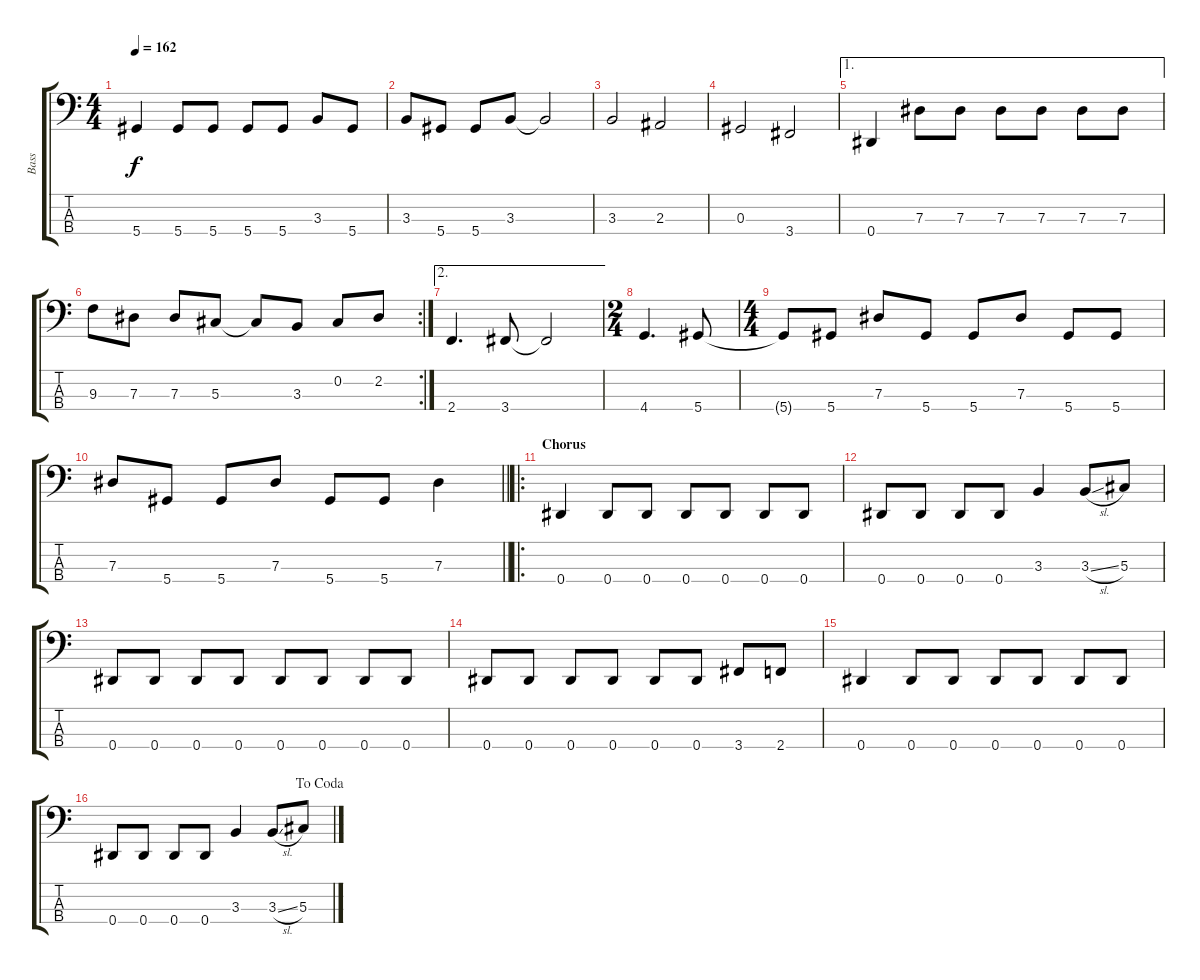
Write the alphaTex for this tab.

\track ("Bass" "Bass") {instrument electricbasspick}
\staff {score tabs}
\tuning (Gb2 Db2 Ab1 Eb1) {hide}
\ts (4 4)
\tempo 162
\clef f4
\ks c
5.4.4{dy f} 5.4.8 5.4.8 5.4.8 5.4.8 3.3.8 5.4.8 |
3.3.8 5.4.8 5.4.8 3.3.8 3.3{t}.2 |
3.3.2 2.3.2 |
0.3.2 3.4.2 |
\ae 1
0.4.4 7.3.8 7.3.8 7.3.8 7.3.8 7.3.8 7.3.8 |
\rc 2
9.3.8 7.3.8 7.3.8 5.3.8 5.3{t}.8 3.3.8 0.2.8 2.2.8 |
\ae 2
2.4.4{d} 3.4.8 3.4{t}.2 |
\ts (2 4)
4.4.4{d} 5.4.8 |
\ts (4 4)
5.4{t}.8 5.4.8 7.3.8 5.4.8 5.4.8 7.3.8 5.4.8 5.4.8 |
\barLineRight lightlight
7.3.8 5.4.8 5.4.8 7.3.8 5.4.8 5.4.8 7.3.4 |
\ro
\section ("" "Chorus")
0.4.4 0.4.8 0.4.8 0.4.8 0.4.8 0.4.8 0.4.8 |
0.4.8 0.4.8 0.4.8 0.4.8 3.3.4 3.3{sl}.8 5.3.8 |
0.4.8 0.4.8 0.4.8 0.4.8 0.4.8 0.4.8 0.4.8 0.4.8 |
0.4.8 0.4.8 0.4.8 0.4.8 0.4.8 0.4.8 3.4.8 2.4.8 |
0.4.4 0.4.8 0.4.8 0.4.8 0.4.8 0.4.8 0.4.8 |
\jump dacoda
0.4.8 0.4.8 0.4.8 0.4.8 3.3.4 3.3{sl}.8 5.3.8
